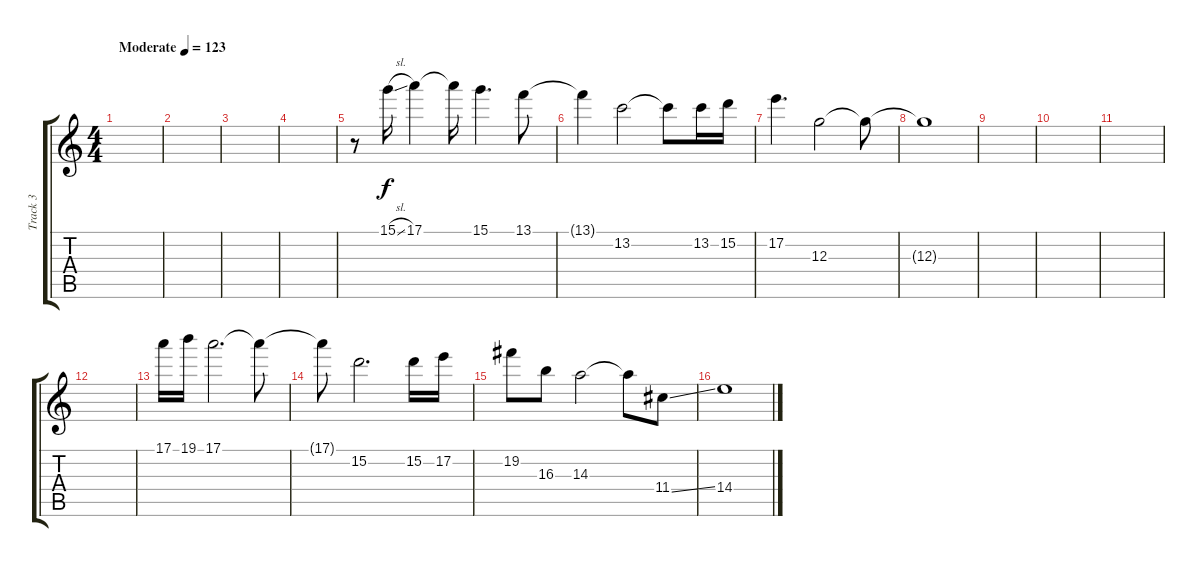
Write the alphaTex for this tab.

\track ("Track 3" "Track 3") {instrument distortionguitar}
\staff {score tabs}
\tuning (E4 B3 G3 D3 A2 E2) {hide}
\ts (4 4)
\tempo (123 "Moderate")
\clef g2
\ks c
|
|
|
|
r.8 15.1{sl}.16 17.1.4 17.1{t}.16 15.1.4{d} 13.1.8 |
13.1{t}.4 13.2.2 13.2{t}.8 13.2.16 15.2.16 |
17.2.4{d} 12.3.2 12.3{t}.8 |
12.3{t}.1 |
|
|
|
|
17.1.16 19.1.16 17.1.2{d} 17.1{t}.8 |
17.1{t}.8 15.2.2{d} 15.2.16 17.2.16 |
19.2.8 16.3.8 14.3.2 14.3{t}.8 11.4{ss}.8 |
14.4.1
